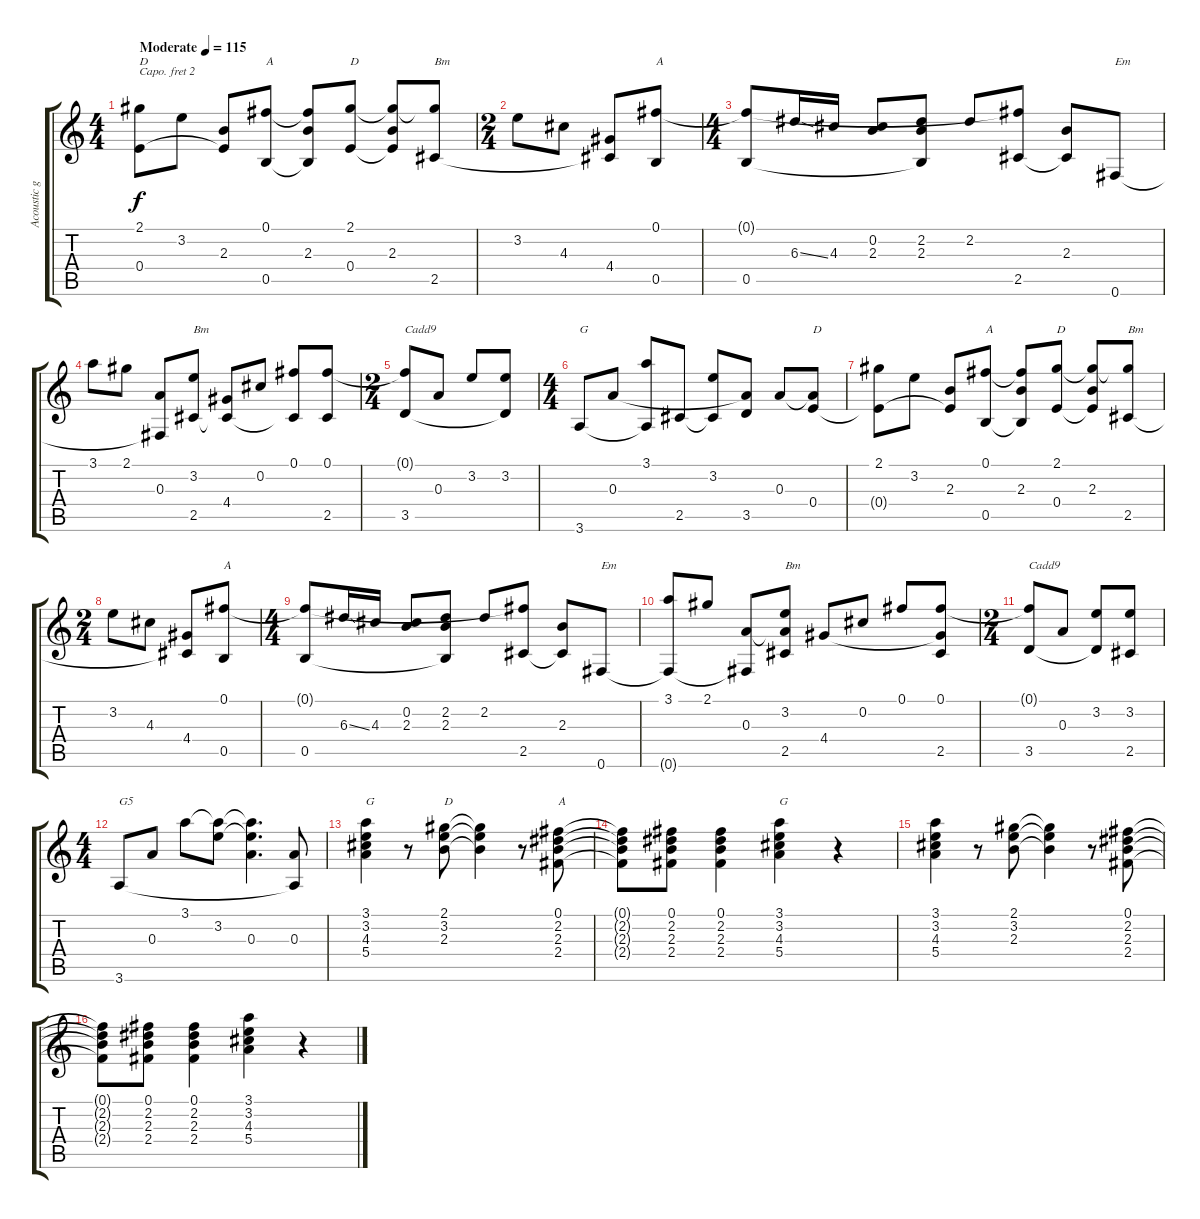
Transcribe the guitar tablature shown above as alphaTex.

\track ("Acoustic guitar capo 2" "Acoustic g") {instrument acousticguitarsteel}
\staff {score tabs}
\capo 2
\tuning (E4 B3 G3 D3 A2 E2) {hide}
\ts (4 4)
\tempo (115 "Moderate")
\clef g2
\ks c
(2.1 0.4).8{txt "D" dy f instrument acousticguitarsteel} 3.2.8 (2.3 0.4{t}).8 (0.1 0.5).8{txt "A"} (0.1{t} 2.3 0.5{t}).8 (2.1 0.4).8{txt "D"} (2.1{t} 2.3 0.4{t}).8 (2.1{t} 2.5).8{txt "Bm"} |
\ts (2 4)
3.2.8 4.3.8 (4.4 2.5{t}).8 (0.1 0.5).8{txt "A"} |
\ts (4 4)
(0.1{t} 0.5).8 6.3{ss}.16 4.3.16 (0.2 2.3).8 (2.2 2.3 0.5{t}).8 2.2.8 (0.1{t} 2.5).8 (2.3 2.5{t}).8 0.6.8{txt "Em"} |
3.1.8 2.1.8 (0.3 0.6{t}).8 (3.2 2.5).8{txt "Bm"} (4.4 2.5{t}).8 0.2.8 (0.1 2.5{t}).8 (0.1 2.5).8 |
\ts (2 4)
(0.1{t} 3.5).8{txt "Cadd9"} 0.3.8 3.2.8 (3.2 3.5{t}).8 |
\ts (4 4)
3.6.8{txt "G"} 0.3.8 (3.1 3.6{t}).8 2.5.8 (3.2 2.5{t}).8 (0.3{t} 3.5).8 0.3.8 (0.3{t} 0.4).8{txt "D"} |
(2.1 0.4{t}).8 3.2.8 (2.3 0.4{t}).8 (0.1 0.5).8{txt "A"} (0.1{t} 2.3 0.5{t}).8 (2.1 0.4).8{txt "D"} (2.1{t} 2.3 0.4{t}).8 (2.1{t} 2.5).8{txt "Bm"} |
\ts (2 4)
3.2.8 4.3.8 (4.4 2.5{t}).8 (0.1 0.5).8{txt "A"} |
\ts (4 4)
(0.1{t} 0.5).8 6.3{ss}.16 4.3.16 (0.2 2.3).8 (2.2 2.3 0.5{t}).8 2.2.8 (0.1{t} 2.5).8 (2.3 2.5{t}).8 0.6.8{txt "Em"} |
(3.1 0.6{t}).8 2.1.8 (0.3 0.6{t}).8 (3.2 0.3{t} 2.5).8{txt "Bm"} 4.4.8 0.2.8 0.1.8 (0.1 4.4{t} 2.5).8 |
\ts (2 4)
(0.1{t} 3.5).8{txt "Cadd9"} 0.3.8 (3.2 3.5{t}).8 (3.2 2.5).8 |
\ts (4 4)
3.6.8{txt "G5"} 0.3.8 3.1.8 (3.1{t} 3.2).8 (3.1{t} 3.2{t} 0.3).4{d} (0.3 3.6{t}).8 |
(3.1 3.2 4.3 5.4).4{txt "G"} r.8 (2.1 3.2 2.3).8{txt "D"} (2.1{t} 3.2{t} 2.3{t}).4 r.8 (0.1 2.2 2.3 2.4).8{txt "A"} |
(0.1{t} 2.2{t} 2.3{t} 2.4{t}).8 (0.1 2.2 2.3 2.4).8 (0.1 2.2 2.3 2.4).4 (3.1 3.2 4.3 5.4).4{txt "G"} r.4 |
(3.1 3.2 4.3 5.4).4 r.8 (2.1 3.2 2.3).8 (2.1{t} 3.2{t} 2.3{t}).4 r.8 (0.1 2.2 2.3 2.4).8 |
(0.1{t} 2.2{t} 2.3{t} 2.4{t}).8 (0.1 2.2 2.3 2.4).8 (0.1 2.2 2.3 2.4).4 (3.1 3.2 4.3 5.4).4 r.4
